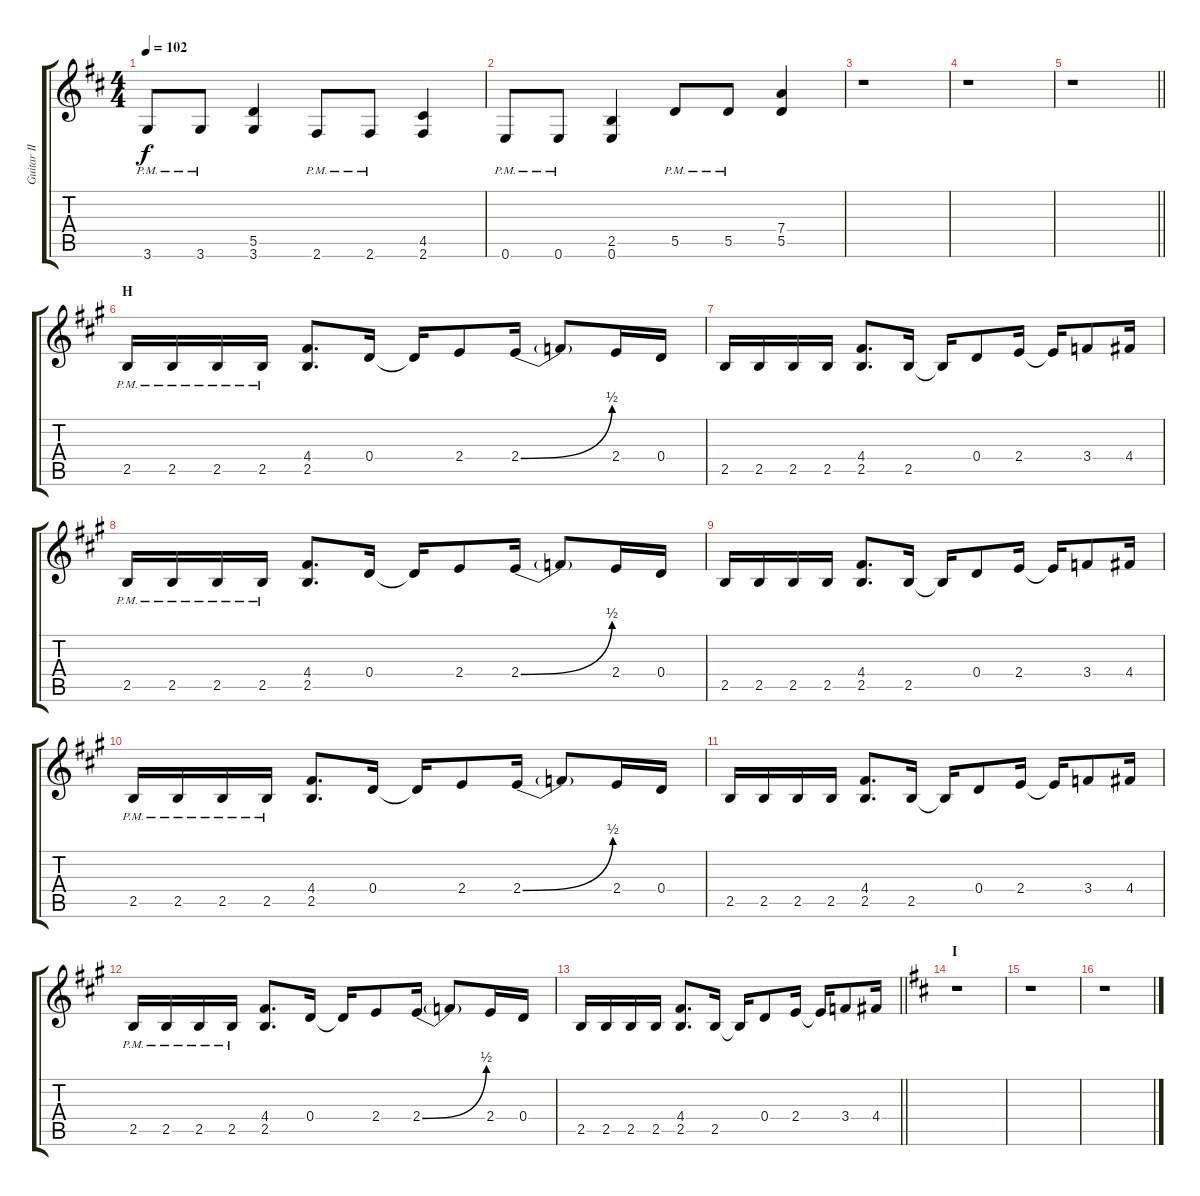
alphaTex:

\track ("Guitar II" "Guitar II") {instrument overdrivenguitar}
\staff {score tabs}
\tuning (E4 B3 G3 D3 A2 E2) {hide}
\ts (4 4)
\tempo 102
\clef g2
\ks d
3.6{pm}.8{dy f} 3.6{pm}.8 (5.5 3.6).4 2.6{pm}.8 2.6{pm}.8 (4.5 2.6).4 |
0.6{pm}.8 0.6{pm}.8 (2.5 0.6).4 5.5{pm}.8 5.5{pm}.8 (7.4 5.5).4 |
r.1 |
r.1 |
\barLineRight lightlight
r.1 |
\section ("" "H")
\ks a
2.5{pm}.16 2.5{pm}.16 2.5{pm}.16 2.5{pm}.16 (4.4 2.5).8{d} 0.4.16 0.4{t}.16 2.4.8 2.4{be (bend 0 0 60 2)}.16 2.4{t}.8 2.4.16 0.4.16 |
2.5.16 2.5.16 2.5.16 2.5.16 (4.4 2.5).8{d} 2.5.16 2.5{t}.16 0.4.8 2.4.16 2.4{t}.16 3.4.8 4.4.16 |
2.5{pm}.16 2.5{pm}.16 2.5{pm}.16 2.5{pm}.16 (4.4 2.5).8{d} 0.4.16 0.4{t}.16 2.4.8 2.4{be (bend 0 0 60 2)}.16 2.4{t}.8 2.4.16 0.4.16 |
2.5.16 2.5.16 2.5.16 2.5.16 (4.4 2.5).8{d} 2.5.16 2.5{t}.16 0.4.8 2.4.16 2.4{t}.16 3.4.8 4.4.16 |
2.5{pm}.16 2.5{pm}.16 2.5{pm}.16 2.5{pm}.16 (4.4 2.5).8{d} 0.4.16 0.4{t}.16 2.4.8 2.4{be (bend 0 0 60 2)}.16 2.4{t}.8 2.4.16 0.4.16 |
2.5.16 2.5.16 2.5.16 2.5.16 (4.4 2.5).8{d} 2.5.16 2.5{t}.16 0.4.8 2.4.16 2.4{t}.16 3.4.8 4.4.16 |
2.5{pm}.16 2.5{pm}.16 2.5{pm}.16 2.5{pm}.16 (4.4 2.5).8{d} 0.4.16 0.4{t}.16 2.4.8 2.4{be (bend 0 0 60 2)}.16 2.4{t}.8 2.4.16 0.4.16 |
\barLineRight lightlight
2.5.16 2.5.16 2.5.16 2.5.16 (4.4 2.5).8{d} 2.5.16 2.5{t}.16 0.4.8 2.4.16 2.4{t}.16 3.4.8 4.4.16 |
\section ("" "I")
\ks d
r.1 |
r.1 |
r.1
